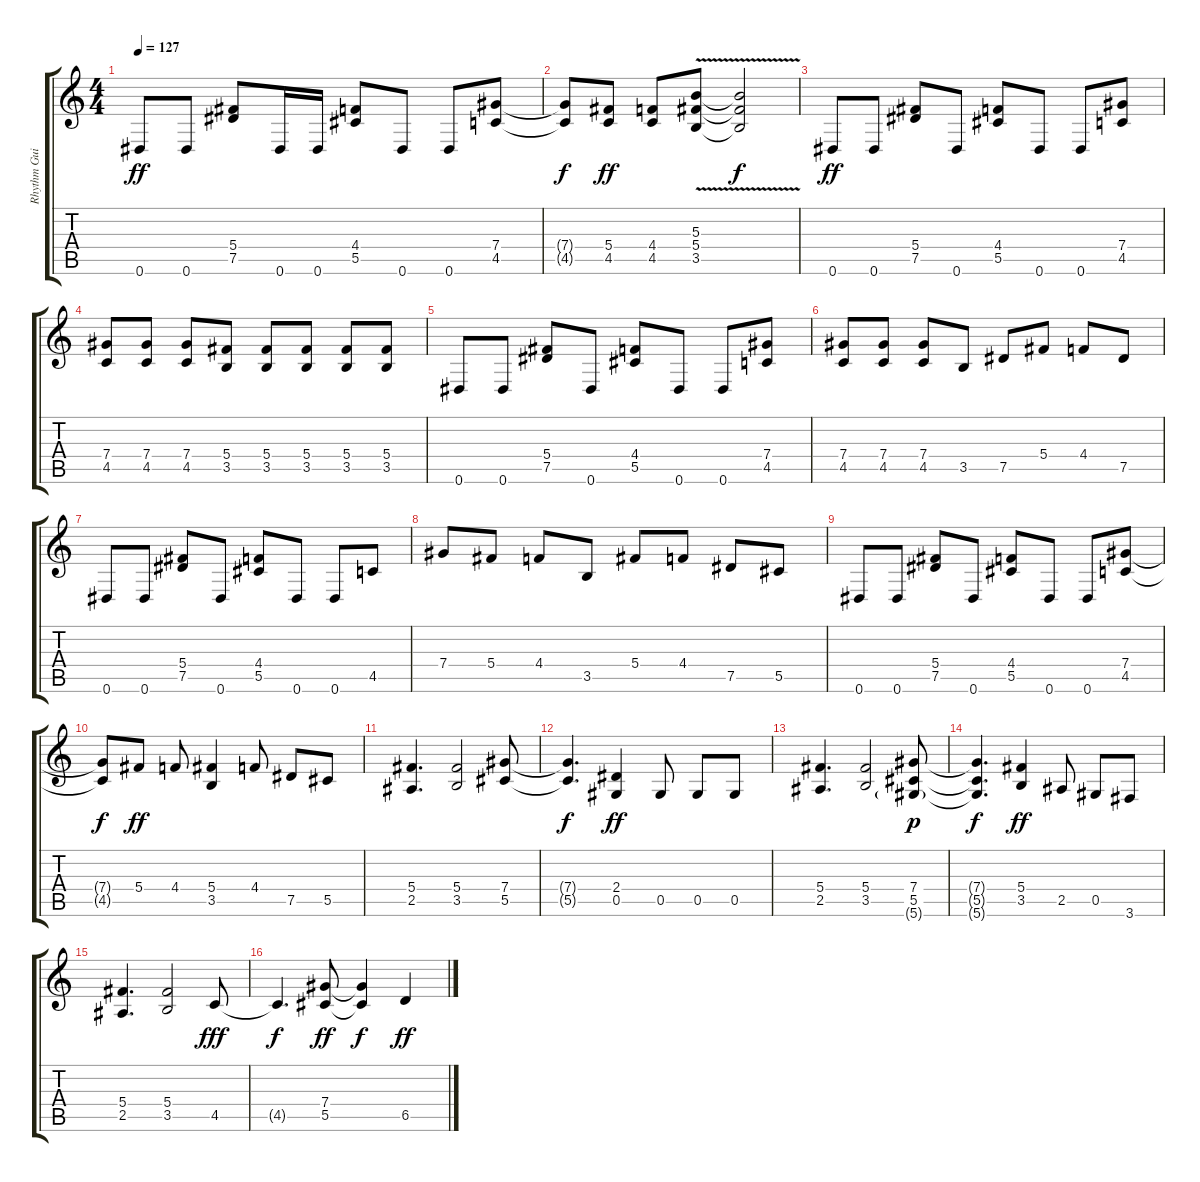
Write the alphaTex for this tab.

\track ("Rhythm Guitar" "Rhythm Gui") {instrument distortionguitar}
\staff {score tabs}
\tuning (Eb4 Bb3 Gb3 Db3 Ab2 Eb2) {hide}
\ts (4 4)
\tempo 127
\clef g2
\ks c
0.6.8{dy ff} 0.6.8 (5.4 7.5).8 0.6.16 0.6.16 (4.4 5.5).8 0.6.8 0.6.8 (7.4 4.5).8 |
(7.4{t} 4.5{t}).8{dy f} (5.4 4.5).8{dy ff} (4.4 4.5).8 (5.3{v} 5.4{v} 3.5{v}).8 (5.3{v t} 5.4{v t} 3.5{v t}).2{dy f} |
0.6.8{dy ff} 0.6.8 (5.4 7.5).8 0.6.8 (4.4 5.5).8 0.6.8 0.6.8 (7.4 4.5).8 |
(7.4 4.5).8 (7.4 4.5).8 (7.4 4.5).8 (5.4 3.5).8 (5.4 3.5).8 (5.4 3.5).8 (5.4 3.5).8 (5.4 3.5).8 |
0.6.8 0.6.8 (5.4 7.5).8 0.6.8 (4.4 5.5).8 0.6.8 0.6.8 (7.4 4.5).8 |
(7.4 4.5).8 (7.4 4.5).8 (7.4 4.5).8 3.5.8 7.5.8 5.4.8 4.4.8 7.5.8 |
0.6.8 0.6.8 (5.4 7.5).8 0.6.8 (4.4 5.5).8 0.6.8 0.6.8 4.5.8 |
7.4.8 5.4.8 4.4.8 3.5.8 5.4.8 4.4.8 7.5.8 5.5.8 |
0.6.8 0.6.8 (5.4 7.5).8 0.6.8 (4.4 5.5).8 0.6.8 0.6.8 (7.4 4.5).8 |
(7.4{t} 4.5{t}).8{dy f} 5.4.8{dy ff} 4.4.8 (5.4 3.5).4 4.4.8 7.5.8 5.5.8 |
(5.4 2.5).4{d} (5.4 3.5).2 (7.4 5.5).8 |
(7.4{t} 5.5{t}).4{d dy f} (2.4 0.5).4{dy ff} 0.5.8 0.5.8 0.5.8 |
(5.4 2.5).4{d} (5.4 3.5).2 (7.4 5.5 5.6{g}).8{dy p} |
(7.4{t} 5.5{t} 5.6{t}).4{d dy f} (5.4 3.5).4{dy ff} 2.5.8 0.5.8 3.6.8 |
(5.4 2.5).4{d} (5.4 3.5).2 4.5.8{dy fff} |
4.5{t}.4{d dy f} (7.4 5.5).8{dy ff} (7.4{t} 5.5{t}).4{dy f} 6.5.4{dy ff}
